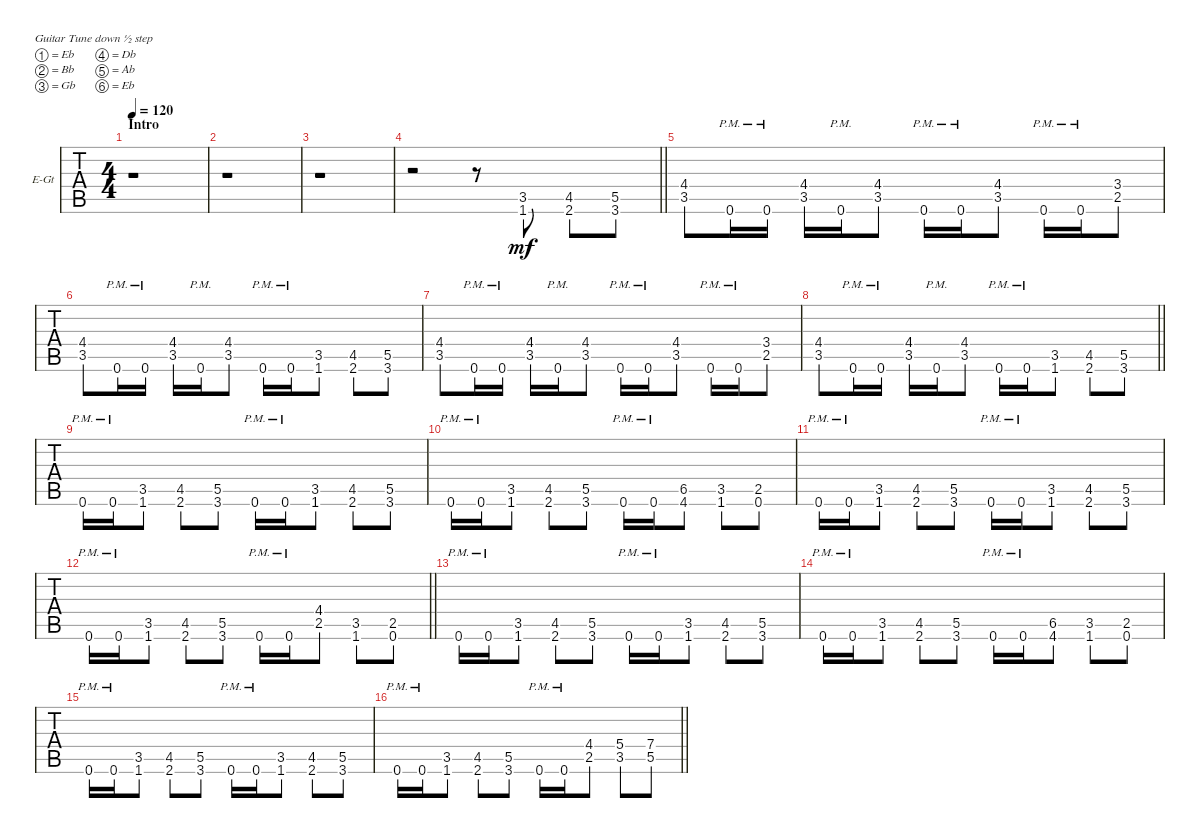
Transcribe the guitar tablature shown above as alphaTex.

\defaultSystemsLayout 4
\bracketExtendMode groupsimilarinstruments
\firstSystemTrackNameOrientation horizontal
\otherSystemsTrackNameOrientation horizontal
\track ("Electric Guitar" "E-Gt") {instrument distortionguitar}
\staff {tabs}
\tuning (Eb4 Bb3 Gb3 Db3 Ab2 Eb2)
\ts (4 4)
\beaming (8 2 2 2 2)
\section ("" "Intro")
\tempo 120
\clef g2
\ks c
r.1{dy mf instrument distortionguitar} |
\scale
0.479821 r.1 |
\scale
0.26009 r.1 |
\scale
0.26009
\barLineRight lightlight
r.2 r.8 (3.5 1.6).8 (4.5 2.6).8 (5.5 3.6).8 |
(4.4 3.5).8 0.6{pm}.16 0.6{pm}.16 (4.4 3.5).16 0.6{pm}.16 (4.4 3.5).8 0.6{pm}.16 0.6{pm}.16 (4.4 3.5).8 0.6{pm}.16 0.6{pm}.16 (3.4 2.5).8 |
(4.4 3.5).8 0.6{pm}.16 0.6{pm}.16 (4.4 3.5).16 0.6{pm}.16 (4.4 3.5).8 0.6{pm}.16 0.6{pm}.16 (3.5 1.6).8 (4.5 2.6).8 (5.5 3.6).8 |
(4.4 3.5).8 0.6{pm}.16 0.6{pm}.16 (4.4 3.5).16 0.6{pm}.16 (4.4 3.5).8 0.6{pm}.16 0.6{pm}.16 (4.4 3.5).8 0.6{pm}.16 0.6{pm}.16 (3.4 2.5).8 |
\barLineRight lightlight
(4.4 3.5).8 0.6{pm}.16 0.6{pm}.16 (4.4 3.5).16 0.6{pm}.16 (4.4 3.5).8 0.6{pm}.16 0.6{pm}.16 (3.5 1.6).8 (4.5 2.6).8 (5.5 3.6).8 |
0.6{pm}.16 0.6{pm}.16 (3.5 1.6).8 (4.5 2.6).8 (5.5 3.6).8 0.6{pm}.16 0.6{pm}.16 (3.5 1.6).8 (4.5 2.6).8 (5.5 3.6).8 |
0.6{pm}.16 0.6{pm}.16 (3.5 1.6).8 (4.5 2.6).8 (5.5 3.6).8 0.6{pm}.16 0.6{pm}.16 (6.5 4.6).8 (3.5 1.6).8 (2.5 0.6).8 |
0.6{pm}.16 0.6{pm}.16 (3.5 1.6).8 (4.5 2.6).8 (5.5 3.6).8 0.6{pm}.16 0.6{pm}.16 (3.5 1.6).8 (4.5 2.6).8 (5.5 3.6).8 |
\barLineRight lightlight
0.6{pm}.16 0.6{pm}.16 (3.5 1.6).8 (4.5 2.6).8 (5.5 3.6).8 0.6{pm}.16 0.6{pm}.16 (4.4 2.5).8 (3.5 1.6).8 (2.5 0.6).8 |
0.6{pm}.16 0.6{pm}.16 (3.5 1.6).8 (4.5 2.6).8 (5.5 3.6).8 0.6{pm}.16 0.6{pm}.16 (3.5 1.6).8 (4.5 2.6).8 (5.5 3.6).8 |
0.6{pm}.16 0.6{pm}.16 (3.5 1.6).8 (4.5 2.6).8 (5.5 3.6).8 0.6{pm}.16 0.6{pm}.16 (6.5 4.6).8 (3.5 1.6).8 (2.5 0.6).8 |
0.6{pm}.16 0.6{pm}.16 (3.5 1.6).8 (4.5 2.6).8 (5.5 3.6).8 0.6{pm}.16 0.6{pm}.16 (3.5 1.6).8 (4.5 2.6).8 (5.5 3.6).8 |
\barLineRight lightlight
0.6{pm}.16 0.6{pm}.16 (3.5 1.6).8 (4.5 2.6).8 (5.5 3.6).8 0.6{pm}.16 0.6{pm}.16 (4.4 2.5).8 (5.4 3.5).8 (7.4 5.5).8
